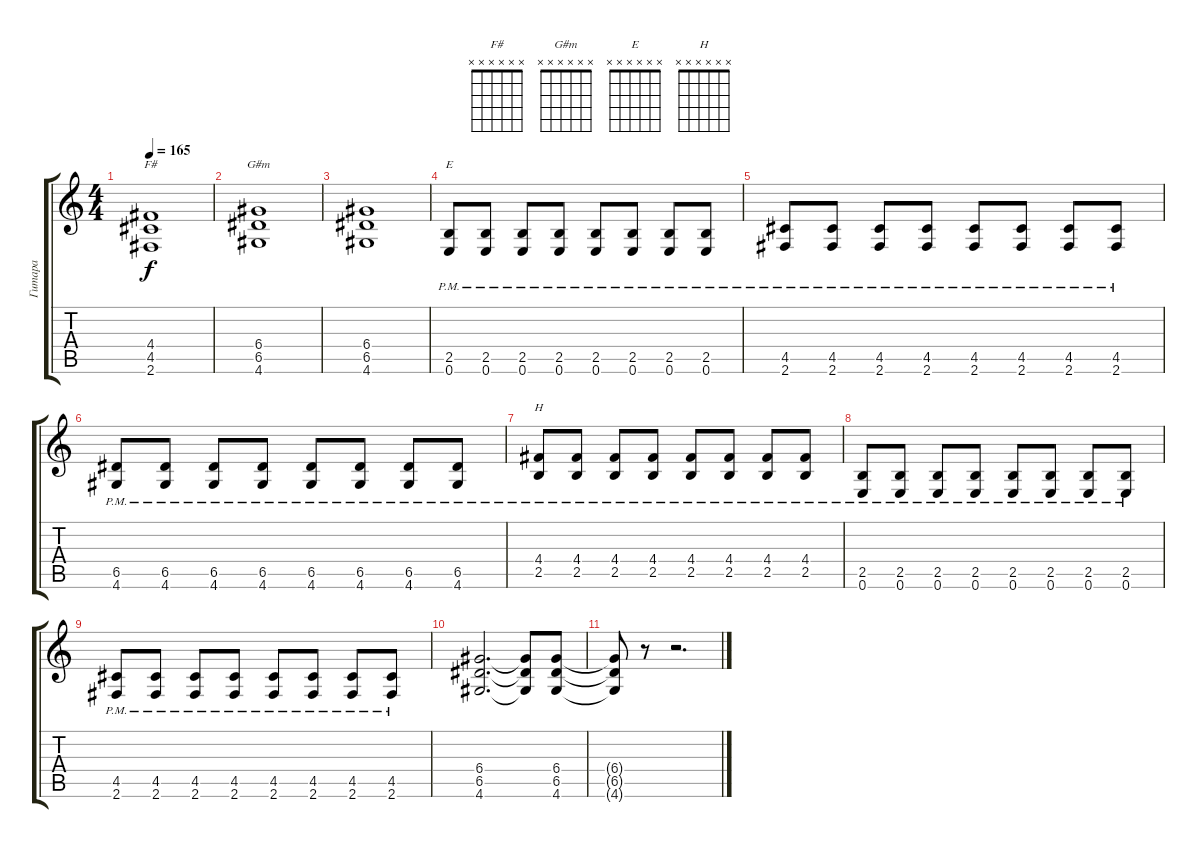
\track ("Гитара" "Гитара") {instrument distortionguitar}
\staff {score tabs}
\tuning (E4 B3 G3 D3 A2 E2) {hide}
\chord ("F#" x x x x x x)
\chord ("G#m" x x x x x x)
\chord ("E" x x x x x x)
\chord ("H" x x x x x x)
\ts (4 4)
\tempo 165
\clef g2
\ks c
(4.4 4.5 2.6).1{ch "F#" dy f} |
(6.4 6.5 4.6).1{ch "G#m"} |
(6.4 6.5 4.6).1 |
(2.5{pm} 0.6{pm}).8{ch "E"} (2.5{pm} 0.6{pm}).8 (2.5{pm} 0.6{pm}).8 (2.5{pm} 0.6{pm}).8 (2.5{pm} 0.6{pm}).8 (2.5{pm} 0.6{pm}).8 (2.5{pm} 0.6{pm}).8 (2.5{pm} 0.6{pm}).8 |
(4.5{pm} 2.6{pm}).8 (4.5{pm} 2.6{pm}).8 (4.5{pm} 2.6{pm}).8 (4.5{pm} 2.6{pm}).8 (4.5{pm} 2.6{pm}).8 (4.5{pm} 2.6{pm}).8 (4.5{pm} 2.6{pm}).8 (4.5{pm} 2.6{pm}).8 |
(6.5{pm} 4.6{pm}).8 (6.5{pm} 4.6{pm}).8 (6.5{pm} 4.6{pm}).8 (6.5{pm} 4.6{pm}).8 (6.5{pm} 4.6{pm}).8 (6.5{pm} 4.6{pm}).8 (6.5{pm} 4.6{pm}).8 (6.5{pm} 4.6{pm}).8 |
(4.4{pm} 2.5{pm}).8{ch "H"} (4.4{pm} 2.5{pm}).8 (4.4{pm} 2.5{pm}).8 (4.4{pm} 2.5{pm}).8 (4.4{pm} 2.5{pm}).8 (4.4{pm} 2.5{pm}).8 (4.4{pm} 2.5{pm}).8 (4.4{pm} 2.5{pm}).8 |
(2.5{pm} 0.6{pm}).8 (2.5{pm} 0.6{pm}).8 (2.5{pm} 0.6{pm}).8 (2.5{pm} 0.6{pm}).8 (2.5{pm} 0.6{pm}).8 (2.5{pm} 0.6{pm}).8 (2.5{pm} 0.6{pm}).8 (2.5{pm} 0.6{pm}).8 |
(4.5{pm} 2.6{pm}).8 (4.5{pm} 2.6{pm}).8 (4.5{pm} 2.6{pm}).8 (4.5{pm} 2.6{pm}).8 (4.5{pm} 2.6{pm}).8 (4.5{pm} 2.6{pm}).8 (4.5{pm} 2.6{pm}).8 (4.5{pm} 2.6{pm}).8 |
(6.4 6.5 4.6).2{d} (6.4{t} 6.5{t} 4.6{t}).8 (6.4 6.5 4.6).8 |
(6.4{t} 6.5{t} 4.6{t}).8 r.8 r.2{d}
